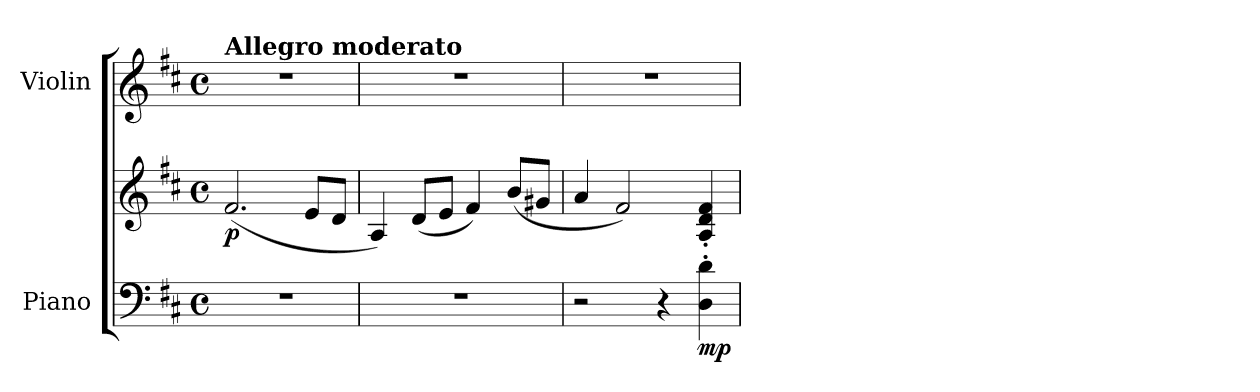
**kern	**kern	**dynam	**kern
*part2	*part2	*part2	*part1
*staff3	*staff2	*staff2/3	*staff1
*I"Piano	*	*	*I"Violin
*I'Pno.	*	*	*I'Vln.
*clefF4	*clefG2	*	*clefG2
*k[f#c#]	*k[f#c#]	*	*k[f#c#]
*M4/4	*M4/4	*	*M4/4
*met(c)	*met(c)	*	*met(c)
*MM126	*MM126	*	*MM126
=1	=1	=1	=1
!	!	!	!LO:TX:a:B:t=Allegro moderato
!	!	!LO:DY:b	!
1r	(2.f#/	p	1r
.	8e/L	.	.
.	8d/J	.	.
=2	=2	=2	=2
1r	4A/)	.	1r
.	(8d/L	.	.
.	8e/J	.	.
.	4f#/)	.	.
.	(8b/L	.	.
.	8g#X/J	.	.
=3	=3	=3	=3
2r	4a/	.	1r
.	2f#/)	.	.
4r	.	.	.
!	!	!LO:DY:b=2	!
4D\' 4d\'	4A/' 4d/' 4f#/'	mp	.
=	=	=	=
*-	*-	*-	*-
